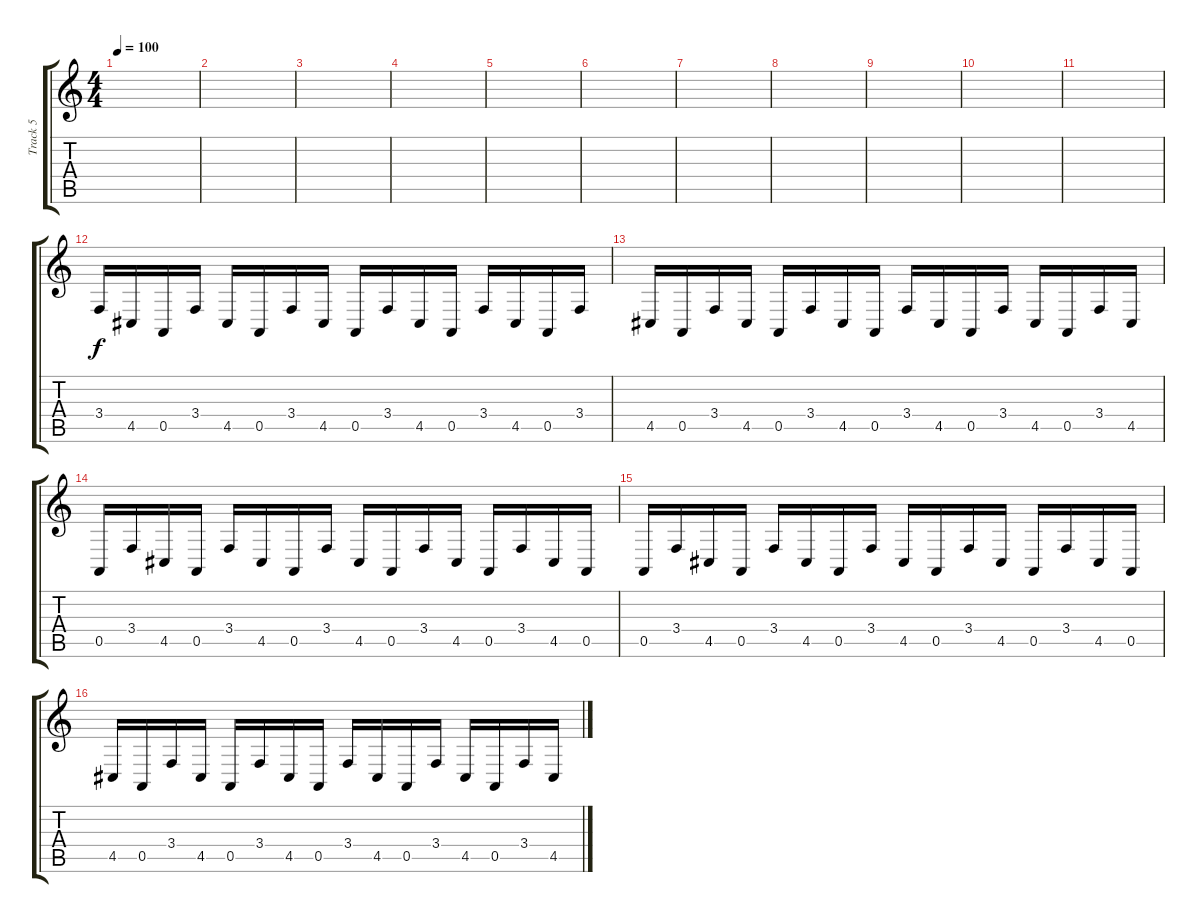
\track ("Track 5" "Track 5") {instrument electricgrandpiano}
\staff {score tabs}
\tuning (E4 B3 G3 D3 A2 E2) {hide}
\ts (4 4)
\tempo 100
\clef g2
\ks c
|
|
|
|
|
|
|
|
|
|
|
3.4.16{volume 2 instrument electricgrandpiano} 4.5.16 0.5.16 3.4.16{volume 4 instrument electricgrandpiano} 4.5.16 0.5.16 3.4.16{volume 6 instrument electricgrandpiano} 4.5.16 0.5.16 3.4.16{volume 8 instrument electricgrandpiano} 4.5.16 0.5.16 3.4.16{volume 10 instrument electricgrandpiano} 4.5.16 0.5.16 3.4.16{volume 12 instrument electricgrandpiano} |
4.5.16 0.5.16 3.4.16 4.5.16 0.5.16 3.4.16 4.5.16 0.5.16 3.4.16 4.5.16 0.5.16 3.4.16 4.5.16 0.5.16 3.4.16 4.5.16 |
0.5.16{volume 16} 3.4.16 4.5.16 0.5.16 3.4.16 4.5.16 0.5.16 3.4.16 4.5.16 0.5.16 3.4.16 4.5.16 0.5.16 3.4.16 4.5.16 0.5.16 |
0.5.16{volume 16} 3.4.16 4.5.16 0.5.16 3.4.16 4.5.16 0.5.16 3.4.16 4.5.16 0.5.16 3.4.16 4.5.16 0.5.16 3.4.16 4.5.16 0.5.16 |
4.5.16 0.5.16 3.4.16 4.5.16 0.5.16 3.4.16 4.5.16 0.5.16 3.4.16 4.5.16 0.5.16 3.4.16 4.5.16 0.5.16 3.4.16 4.5.16
